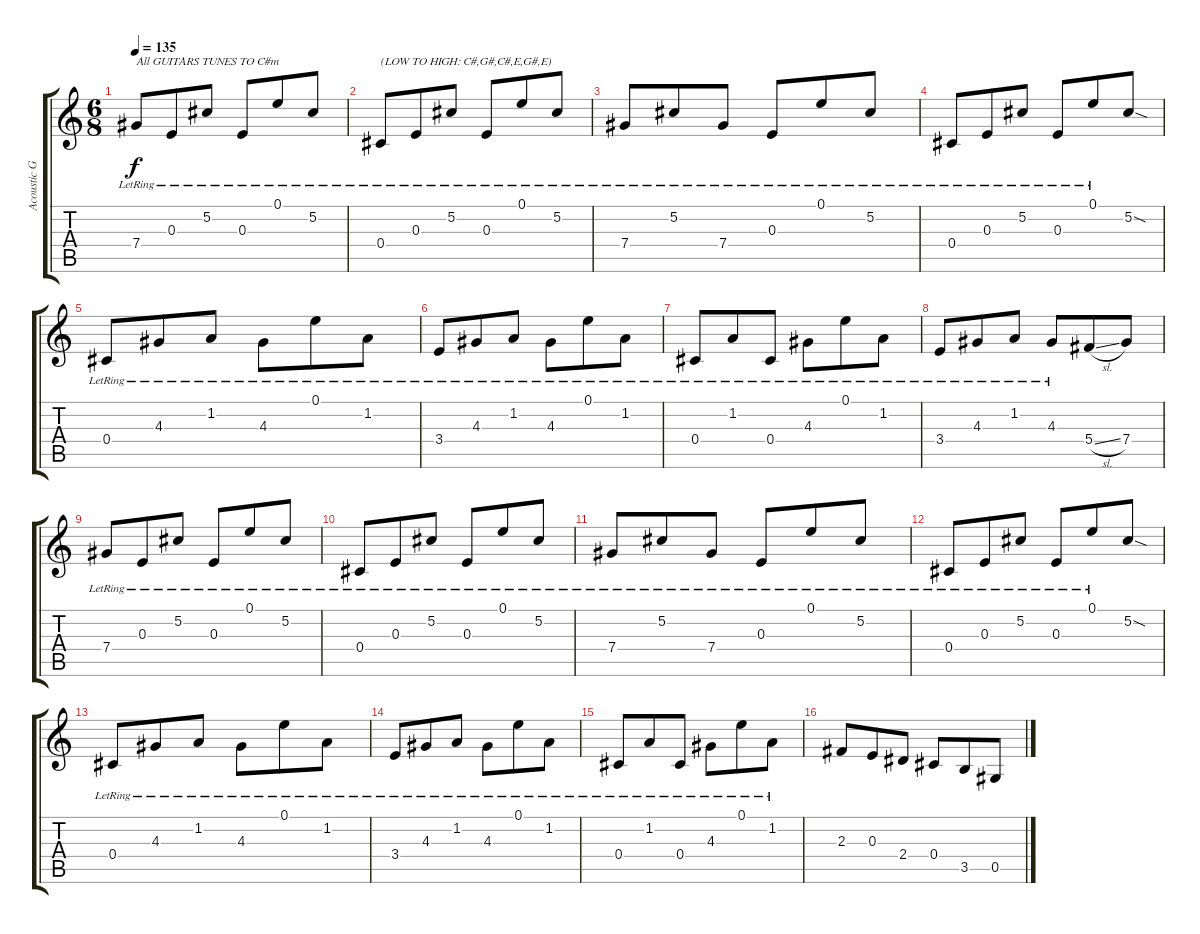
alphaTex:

\track ("Acoustic Guitar" "Acoustic G") {instrument acousticguitarsteel}
\staff {score tabs}
\tuning (E4 Ab3 E3 Db3 Ab2 Db2) {hide}
\ts (6 8)
\tempo 135
\clef g2
\ks c
7.4{lr}.8{txt "All GUITARS TUNES TO C#m" dy f instrument acousticguitarsteel} 0.3{lr}.8 5.2{lr}.8 0.3{lr}.8 0.1{lr}.8 5.2{lr}.8 |
0.4{lr}.8{txt "(LOW TO HIGH: C#,G#,C#,E,G#,E)"} 0.3{lr}.8 5.2{lr}.8 0.3{lr}.8 0.1{lr}.8 5.2{lr}.8 |
7.4{lr}.8 5.2{lr}.8 7.4{lr}.8 0.3{lr}.8 0.1{lr}.8 5.2{lr}.8 |
0.4{lr}.8 0.3{lr}.8 5.2{lr}.8 0.3{lr}.8 0.1{lr}.8 5.2{sod}.8 |
0.4{lr}.8 4.3{lr}.8 1.2{lr}.8 4.3{lr}.8 0.1{lr}.8 1.2{lr}.8 |
3.4{lr}.8 4.3{lr}.8 1.2{lr}.8 4.3{lr}.8 0.1{lr}.8 1.2{lr}.8 |
0.4{lr}.8 1.2{lr}.8 0.4{lr}.8 4.3{lr}.8 0.1{lr}.8 1.2{lr}.8 |
3.4{lr}.8 4.3{lr}.8 1.2{lr}.8 4.3{lr}.8 5.4{sl}.8 7.4.8 |
7.4{lr}.8 0.3{lr}.8 5.2{lr}.8 0.3{lr}.8 0.1{lr}.8 5.2{lr}.8 |
0.4{lr}.8 0.3{lr}.8 5.2{lr}.8 0.3{lr}.8 0.1{lr}.8 5.2{lr}.8 |
7.4{lr}.8 5.2{lr}.8 7.4{lr}.8 0.3{lr}.8 0.1{lr}.8 5.2{lr}.8 |
0.4{lr}.8 0.3{lr}.8 5.2{lr}.8 0.3{lr}.8 0.1{lr}.8 5.2{sod}.8 |
0.4{lr}.8 4.3{lr}.8 1.2{lr}.8 4.3{lr}.8 0.1{lr}.8 1.2{lr}.8 |
3.4{lr}.8 4.3{lr}.8 1.2{lr}.8 4.3{lr}.8 0.1{lr}.8 1.2{lr}.8 |
0.4{lr}.8 1.2{lr}.8 0.4{lr}.8 4.3{lr}.8 0.1{lr}.8 1.2{lr}.8 |
2.3.8 0.3.8 2.4.8 0.4.8 3.5.8 0.5.8
